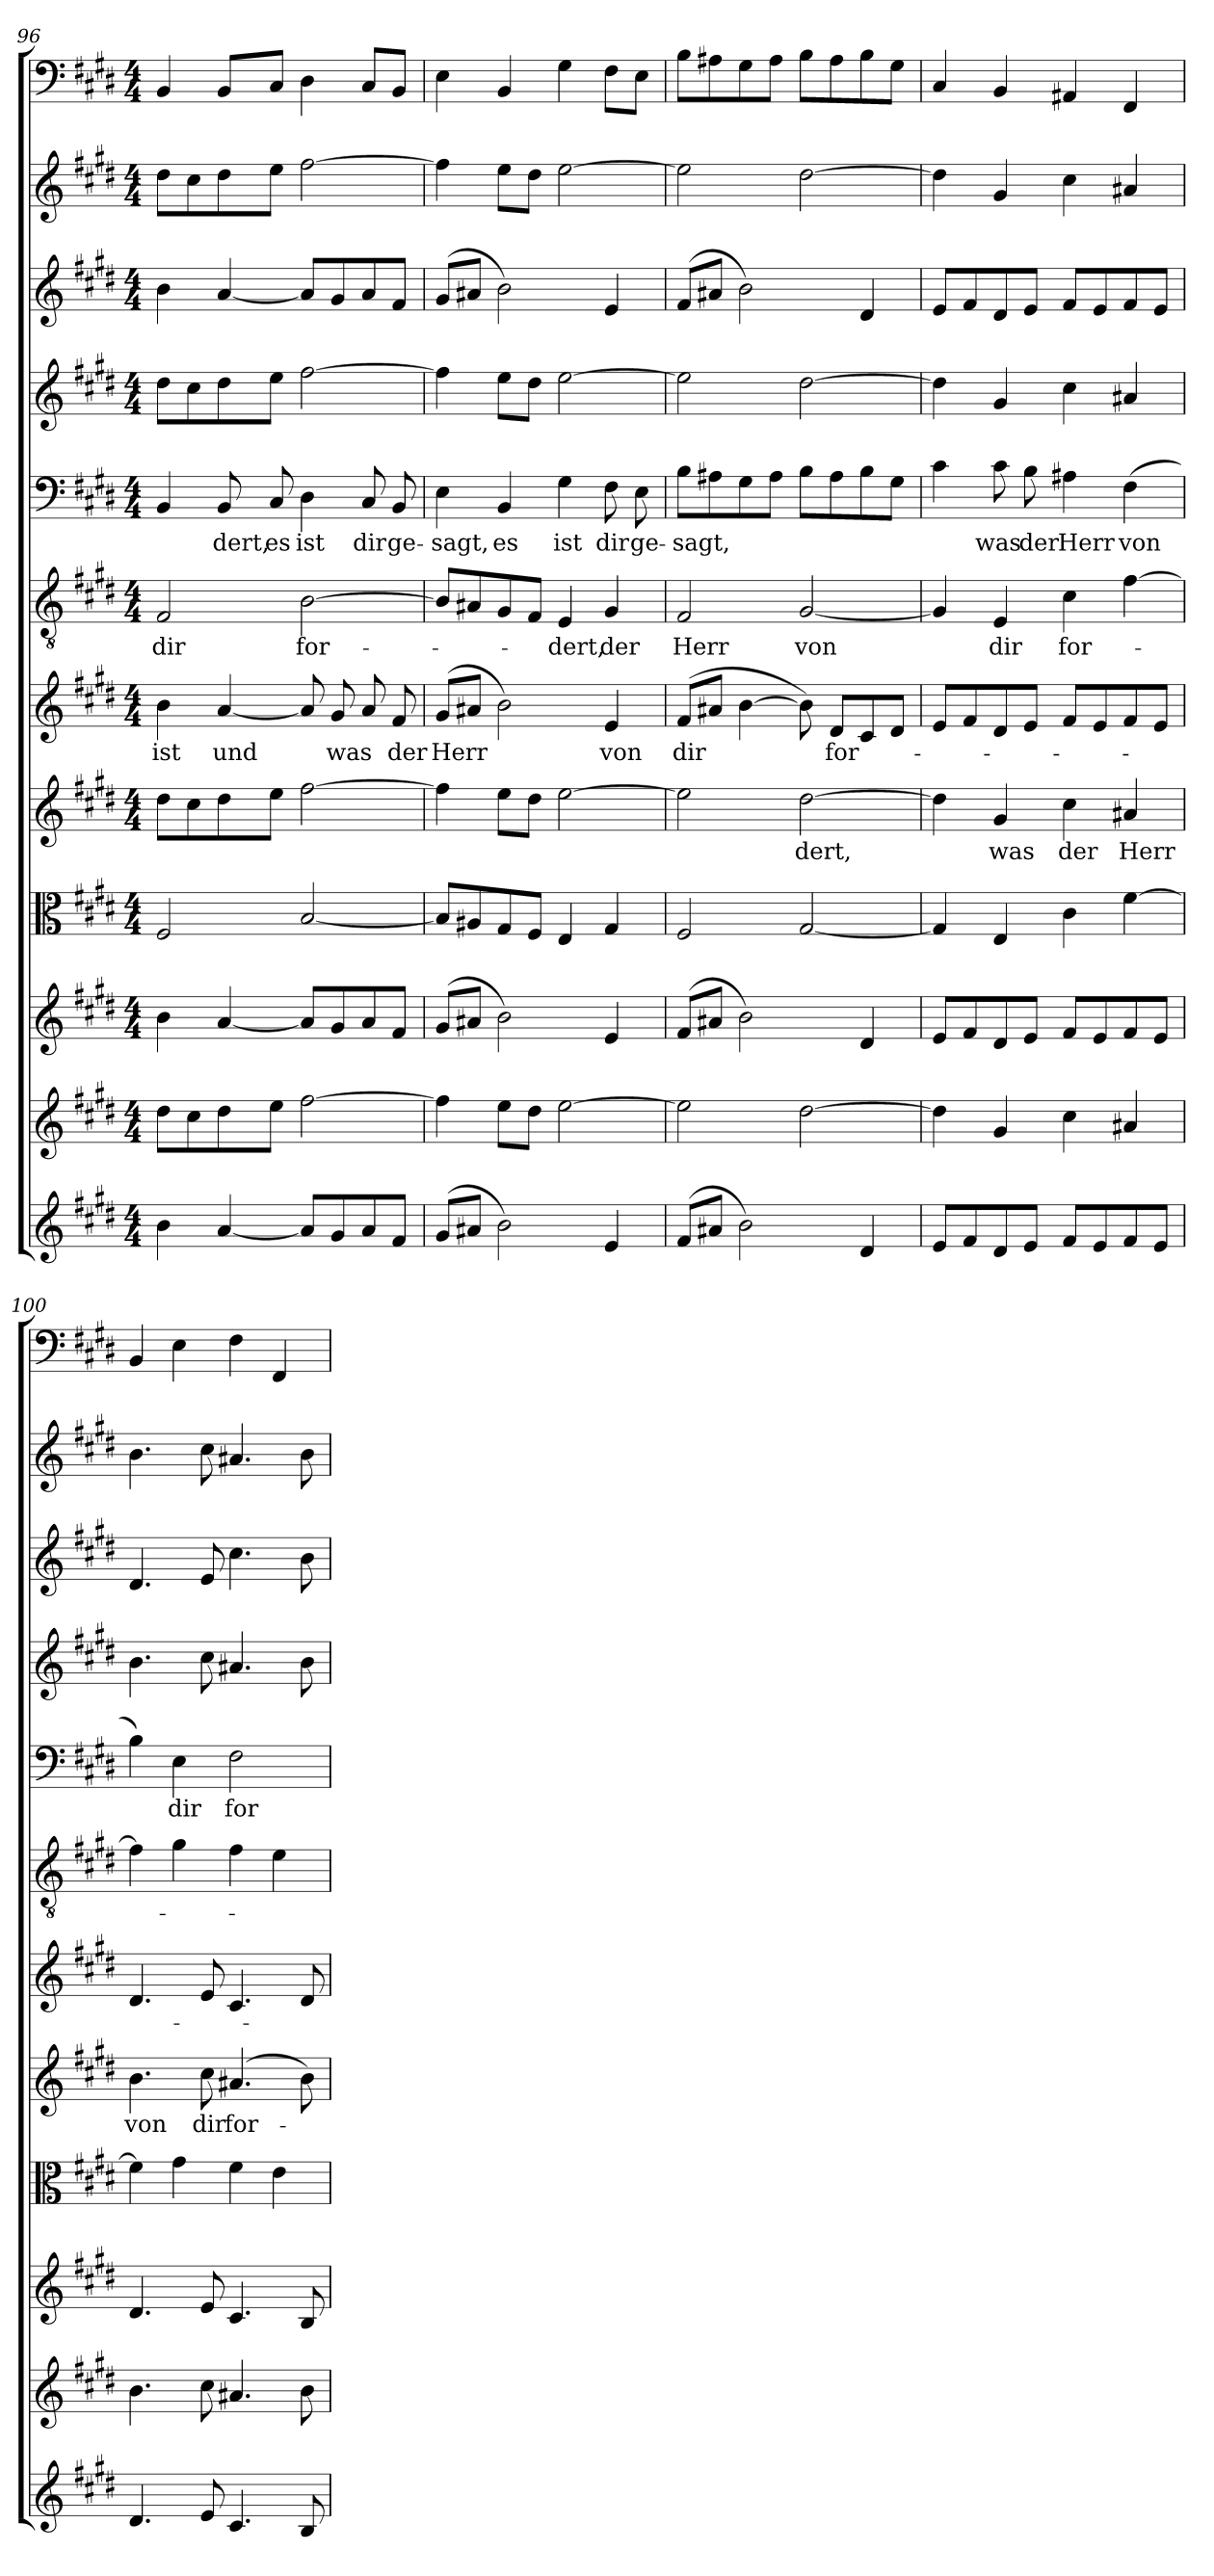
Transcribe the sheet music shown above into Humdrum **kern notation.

**kern	**kern	**kern	**kern	**kern	**text	**kern	**text	**kern	**text	**kern	**text	**kern	**kern	**kern	**kern
*part12	*part11	*part10	*part9	*part8	*part8	*part7	*part7	*part6	*part6	*part5	*part5	*part4	*part3	*part2	*part1
*staff12	*staff11	*staff10	*staff9	*staff8	*staff8	*staff7	*staff7	*staff6	*staff6	*staff5	*staff5	*staff4	*staff3	*staff2	*staff1
*clefG2	*clefG2	*clefG2	*clefC3	*clefG2	*	*clefG2	*	*clefGv2	*	*clefF4	*	*clefG2	*clefG2	*clefG2	*clefF4
*k[f#c#g#d#]	*k[f#c#g#d#]	*k[f#c#g#d#]	*k[f#c#g#d#]	*k[f#c#g#d#]	*	*k[f#c#g#d#]	*	*k[f#c#g#d#]	*	*k[f#c#g#d#]	*	*k[f#c#g#d#]	*k[f#c#g#d#]	*k[f#c#g#d#]	*k[f#c#g#d#]
*E:	*E:	*E:	*E:	*E:	*	*E:	*	*E:	*	*E:	*	*E:	*E:	*E:	*E:
*M4/4	*M4/4	*M4/4	*M4/4	*M4/4	*	*M4/4	*	*M4/4	*	*M4/4	*	*M4/4	*M4/4	*M4/4	*M4/4
=96	=96	=96	=96	=96	=96	=96	=96	=96	=96	=96	=96	=96	=96	=96	=96
4b\	8dd#\L	4b\	2F#/	8dd#\L	.	4b\	ist	2F#/	dir	4BB/	.	8dd#\L	4b\	8dd#\L	4BB/
.	8cc#\	.	.	8cc#\	.	.	.	.	.	.	.	8cc#\	.	8cc#\	.
[4a/	8dd#\	[4a/	.	8dd#\	.	[4a/	und	.	.	8BB/	-dert,	8dd#\	[4a/	8dd#\	8BB/L
.	8ee\J	.	.	8ee\J	.	.	.	.	.	8C#/	es	8ee\J	.	8ee\J	8C#/J
8a/L]	[2ff#\	8a/L]	[2B/	[2ff#\	.	8a/]	.	[2B\	for-	4D#\	ist	[2ff#\	8a/L]	[2ff#\	4D#\
8g#/	.	8g#/	.	.	.	8g#/	was	.	.	.	.	.	8g#/	.	.
8a/	.	8a/	.	.	.	8a/	.	.	.	8C#/	dir	.	8a/	.	8C#/L
8f#/J	.	8f#/J	.	.	.	8f#/	der	.	.	8BB/	ge-	.	8f#/J	.	8BB/J
=97	=97	=97	=97	=97	=97	=97	=97	=97	=97	=97	=97	=97	=97	=97	=97
(8g#/L	4ff#\]	(8g#/L	8B/L]	4ff#\]	.	(8g#/L	Herr	8B/L]	.	4E\	-sagt,	4ff#\]	(8g#/L	4ff#\]	4E\
8a#X/J	.	8a#X/J	8A#X/	.	.	8a#X/J	.	8A#X/	.	.	.	.	8a#X/J	.	.
2b\)	8ee\L	2b\)	8G#/	8ee\L	.	2b\)	.	8G#/	.	4BB/	es	8ee\L	2b\)	8ee\L	4BB/
.	8dd#\J	.	8F#/J	8dd#\J	.	.	.	8F#/J	.	.	.	8dd#\J	.	8dd#\J	.
.	[2ee\	.	4E/	[2ee\	.	.	.	4E/	-dert,	4G#\	ist	[2ee\	.	[2ee\	4G#\
4e/	.	4e/	4G#/	.	.	4e/	von	4G#/	der	8F#\	dir	.	4e/	.	8F#\L
.	.	.	.	.	.	.	.	.	.	8E\	ge-	.	.	.	8E\J
=98	=98	=98	=98	=98	=98	=98	=98	=98	=98	=98	=98	=98	=98	=98	=98
(8f#/L	2ee\]	(8f#/L	2F#/	2ee\]	.	(8f#/L	dir	2F#/	Herr	8B\L	-sagt,	2ee\]	(8f#/L	2ee\]	8B\L
8a#X/J	.	8a#X/J	.	.	.	8a#X/J	.	.	.	8A#X\	.	.	8a#X/J	.	8A#X\
2b\)	.	2b\)	.	.	.	[4b\	.	.	.	8G#\	.	.	2b\)	.	8G#\
.	.	.	.	.	.	.	.	.	.	8A#\J	.	.	.	.	8A#\J
.	[2dd#\	.	[2G#/	[2dd#\	-dert,	8b\])	.	[2G#/	von	8B\L	.	[2dd#\	.	[2dd#\	8B\L
.	.	.	.	.	.	8d#/L	for-	.	.	8A#\	.	.	.	.	8A#\
4d#/	.	4d#/	.	.	.	8c#/	.	.	.	8B\	.	.	4d#/	.	8B\
.	.	.	.	.	.	8d#/J	.	.	.	8G#\J	.	.	.	.	8G#\J
=99	=99	=99	=99	=99	=99	=99	=99	=99	=99	=99	=99	=99	=99	=99	=99
8e/L	4dd#\]	8e/L	4G#/]	4dd#\]	.	8e/L	.	4G#/]	.	4c#\	.	4dd#\]	8e/L	4dd#\]	4C#/
8f#/	.	8f#/	.	.	.	8f#/	.	.	.	.	.	.	8f#/	.	.
8d#/	4g#/	8d#/	4E/	4g#/	was	8d#/	.	4E/	dir	8c#\	was	4g#/	8d#/	4g#/	4BB/
8e/J	.	8e/J	.	.	.	8e/J	.	.	.	8B\	der	.	8e/J	.	.
8f#/L	4cc#\	8f#/L	4c#\	4cc#\	der	8f#/L	.	4c#\	for-	4A#X\	Herr	4cc#\	8f#/L	4cc#\	4AA#X/
8e/	.	8e/	.	.	.	8e/	.	.	.	.	.	.	8e/	.	.
8f#/	4a#X/	8f#/	[4f#\	4a#X/	Herr	8f#/	.	[4f#\	.	(4F#\	von	4a#X/	8f#/	4a#X/	4FF#/
8e/J	.	8e/J	.	.	.	8e/J	.	.	.	.	.	.	8e/J	.	.
=100	=100	=100	=100	=100	=100	=100	=100	=100	=100	=100	=100	=100	=100	=100	=100
4.d#/	4.b\	4.d#/	4f#\]	4.b\	von	4.d#/	.	4f#\]	.	4B\)	.	4.b\	4.d#/	4.b\	4BB/
.	.	.	4g#\	.	.	.	.	4g#\	.	4E\	dir	.	.	.	4E\
8e/	8cc#\	8e/	.	8cc#\	dir	8e/	.	.	.	.	.	8cc#\	8e/	8cc#\	.
4.c#/	4.a#X/	4.c#/	4f#\	(4.a#X/	for-	4.c#/	.	4f#\	.	2F#\	for-	4.a#X/	4.cc#\	4.a#X/	4F#\
.	.	.	4e\	.	.	.	.	4e\	.	.	.	.	.	.	4FF#/
8B/	8b\	8B/	.	8b\)	.	8d#/	.	.	.	.	.	8b\	8b\	8b\	.
=	=	=	=	=	=	=	=	=	=	=	=	=	=	=	=
*-	*-	*-	*-	*-	*-	*-	*-	*-	*-	*-	*-	*-	*-	*-	*-
